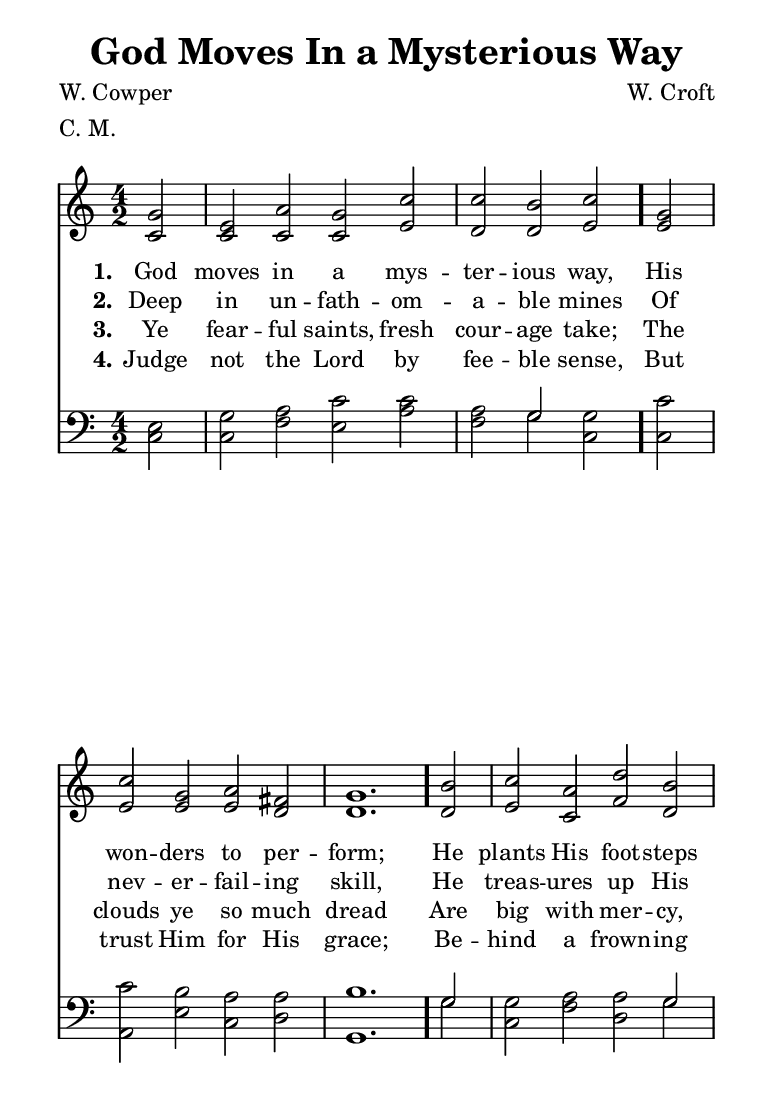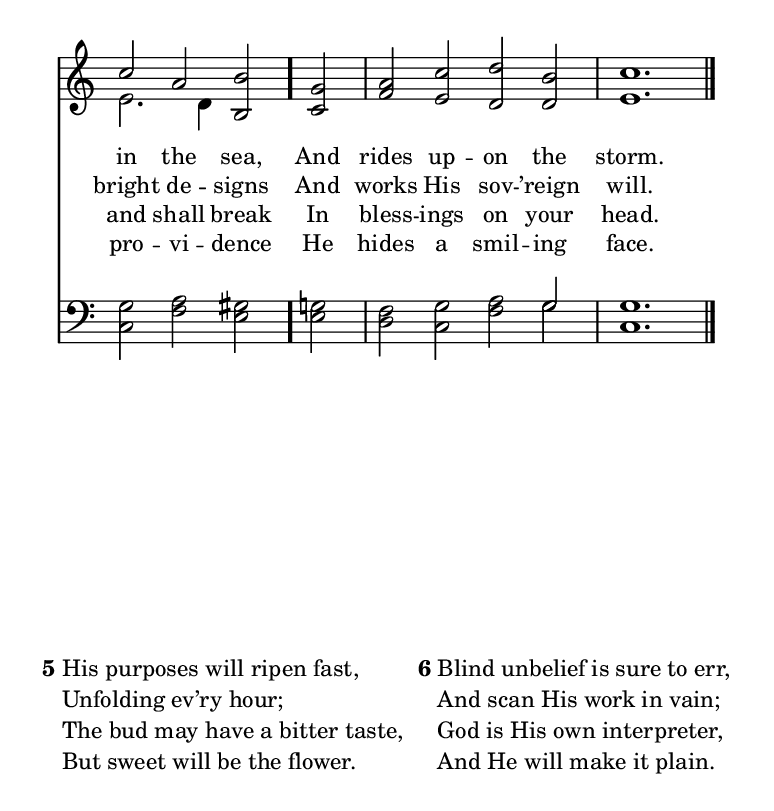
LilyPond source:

\include "common/global.ily"
\paper {
  \include "common/paper.ily"
  ragged-last-bottom = ##t
  systems-per-page = ##f
  system-count = #(cond (is-eogsized 2) (#t #f))
}

\header{
  hymnnumber = "161"
  title = "God Moves In a Mysterious Way"
  tunename = "St. Ann"
  meter = "C. M."
  poet = "W. Cowper"
  composer = "W. Croft"
  %copyright = ""
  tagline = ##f
}

global = {
  \include "common/overrides.ily"
  \override Staff.TimeSignature.style = #'numbered
  \time 4/2
  \override Score.MetronomeMark.transparent = ##t % hide all fermata changes too
  \tempo 2=80
  \key c \major
  \partial 2
  \autoBeamOff
}

notesSoprano = {
\global
\relative c'' {

  g2 | e a g c | c b c
  g | c g a fis | g1.

  b2 | c a d b | c a b
  g | a c d b | c1.

  \bar "|."

}
}

notesAlto = {
\global
\relative e' {

  c2 | c c c e | d d e
  e | e e e d | d1.

  d2 | e c f d | e2. d4 b2
  c2 | f e d d | e1.

}
}

notesTenor = {
\global
\relative a {

  e2 | g a c c | a g g
  c | c b a a | b1.

  g2 | g a a g | g a gis
  g | f g a g | g1.

}
}

notesBass = {
\global
\relative f {

  c2 | c f e a | f g c,
  c | a e' c d | g,1.

  g'2 | c, f d g | c, f e
  e | d c f g | c,1.

}
}

wordsA = \lyricmode {
\set stanza = "1."

God moves in a mys -- ter -- ious way, \bar "."
His won -- ders to per -- form; \bar "."
He plants His foot -- steps in the sea, \bar "."
And rides up -- on the storm. \bar "."

}

wordsB = \lyricmode {
\set stanza = "2."

Deep in un -- fath -- om -- a -- ble mines
Of nev -- er -- fail -- ing skill,
He treas -- ures up His bright de -- signs
And works His sov -- ’reign will.

}

wordsC = \lyricmode {
\set stanza = "3."

Ye fear -- ful saints, fresh cour -- age take;
The clouds ye so much dread
Are big with mer -- cy, and shall break
In bless -- ings on your head.

}

wordsD = \lyricmode {
\set stanza = "4."

Judge not the Lord by fee -- ble sense,
But trust Him for His grace;
Be -- hind a frown -- ing pro -- vi -- dence
He hides a smil -- ing face.

}

wordsE = \markuplist {

\line { His purposes will ripen fast, }
\line { Unfolding ev’ry hour; }
\line { The bud may have a bitter taste, }
\line { But sweet will be the flower. }

}

wordsF = \markuplist {

\line { Blind unbelief is sure to err, }
\line { And scan His work in vain; }
\line { God is His own interpreter, }
\line { And He will make it plain. }

}

\score {
  \context ChoirStaff <<
    \context Staff = upper <<
      \set Staff.autoBeaming = ##f
      \set ChoirStaff.systemStartDelimiter = #'SystemStartBar
      \set ChoirStaff.printPartCombineTexts = ##f
      \partcombine #'(2 . 9) \notesSoprano \notesAlto
      \context NullVoice = sopranos { \voiceOne << \notesSoprano >> }
      \context NullVoice = altos { \voiceTwo << \notesAlto >> }
      \context Lyrics = one   \lyricsto sopranos \wordsA
      \context Lyrics = two   \lyricsto sopranos \wordsB
      \context Lyrics = three \lyricsto sopranos \wordsC
      \context Lyrics = four  \lyricsto sopranos \wordsD
    >>
    \context Staff = men <<
      \clef bass
      \set ChoirStaff.printPartCombineTexts = ##f
      \partcombine #'(2 . 9) \notesTenor \notesBass
      \context NullVoice = tenors { \voiceOne << \notesTenor >> }
      \context NullVoice = basses { \voiceTwo << \notesBass >> }
    >>
  >>
  \layout {
    \include "common/layout.ily"
  }
  \midi{
    \include "common/midi.ily"
  }
}

\noPageBreak

\markup { \fill-line {
  \hspace #0.1
  \line{ \bold 5 \column { \wordsE } }
  \hspace #0.1
  \line{ \bold 6 \column { \wordsF } }
  \hspace #0.1
} }

\version "2.19.49"  % necessary for upgrading to future LilyPond versions.

% vi:set et ts=2 sw=2 ai nocindent syntax=lilypond:
